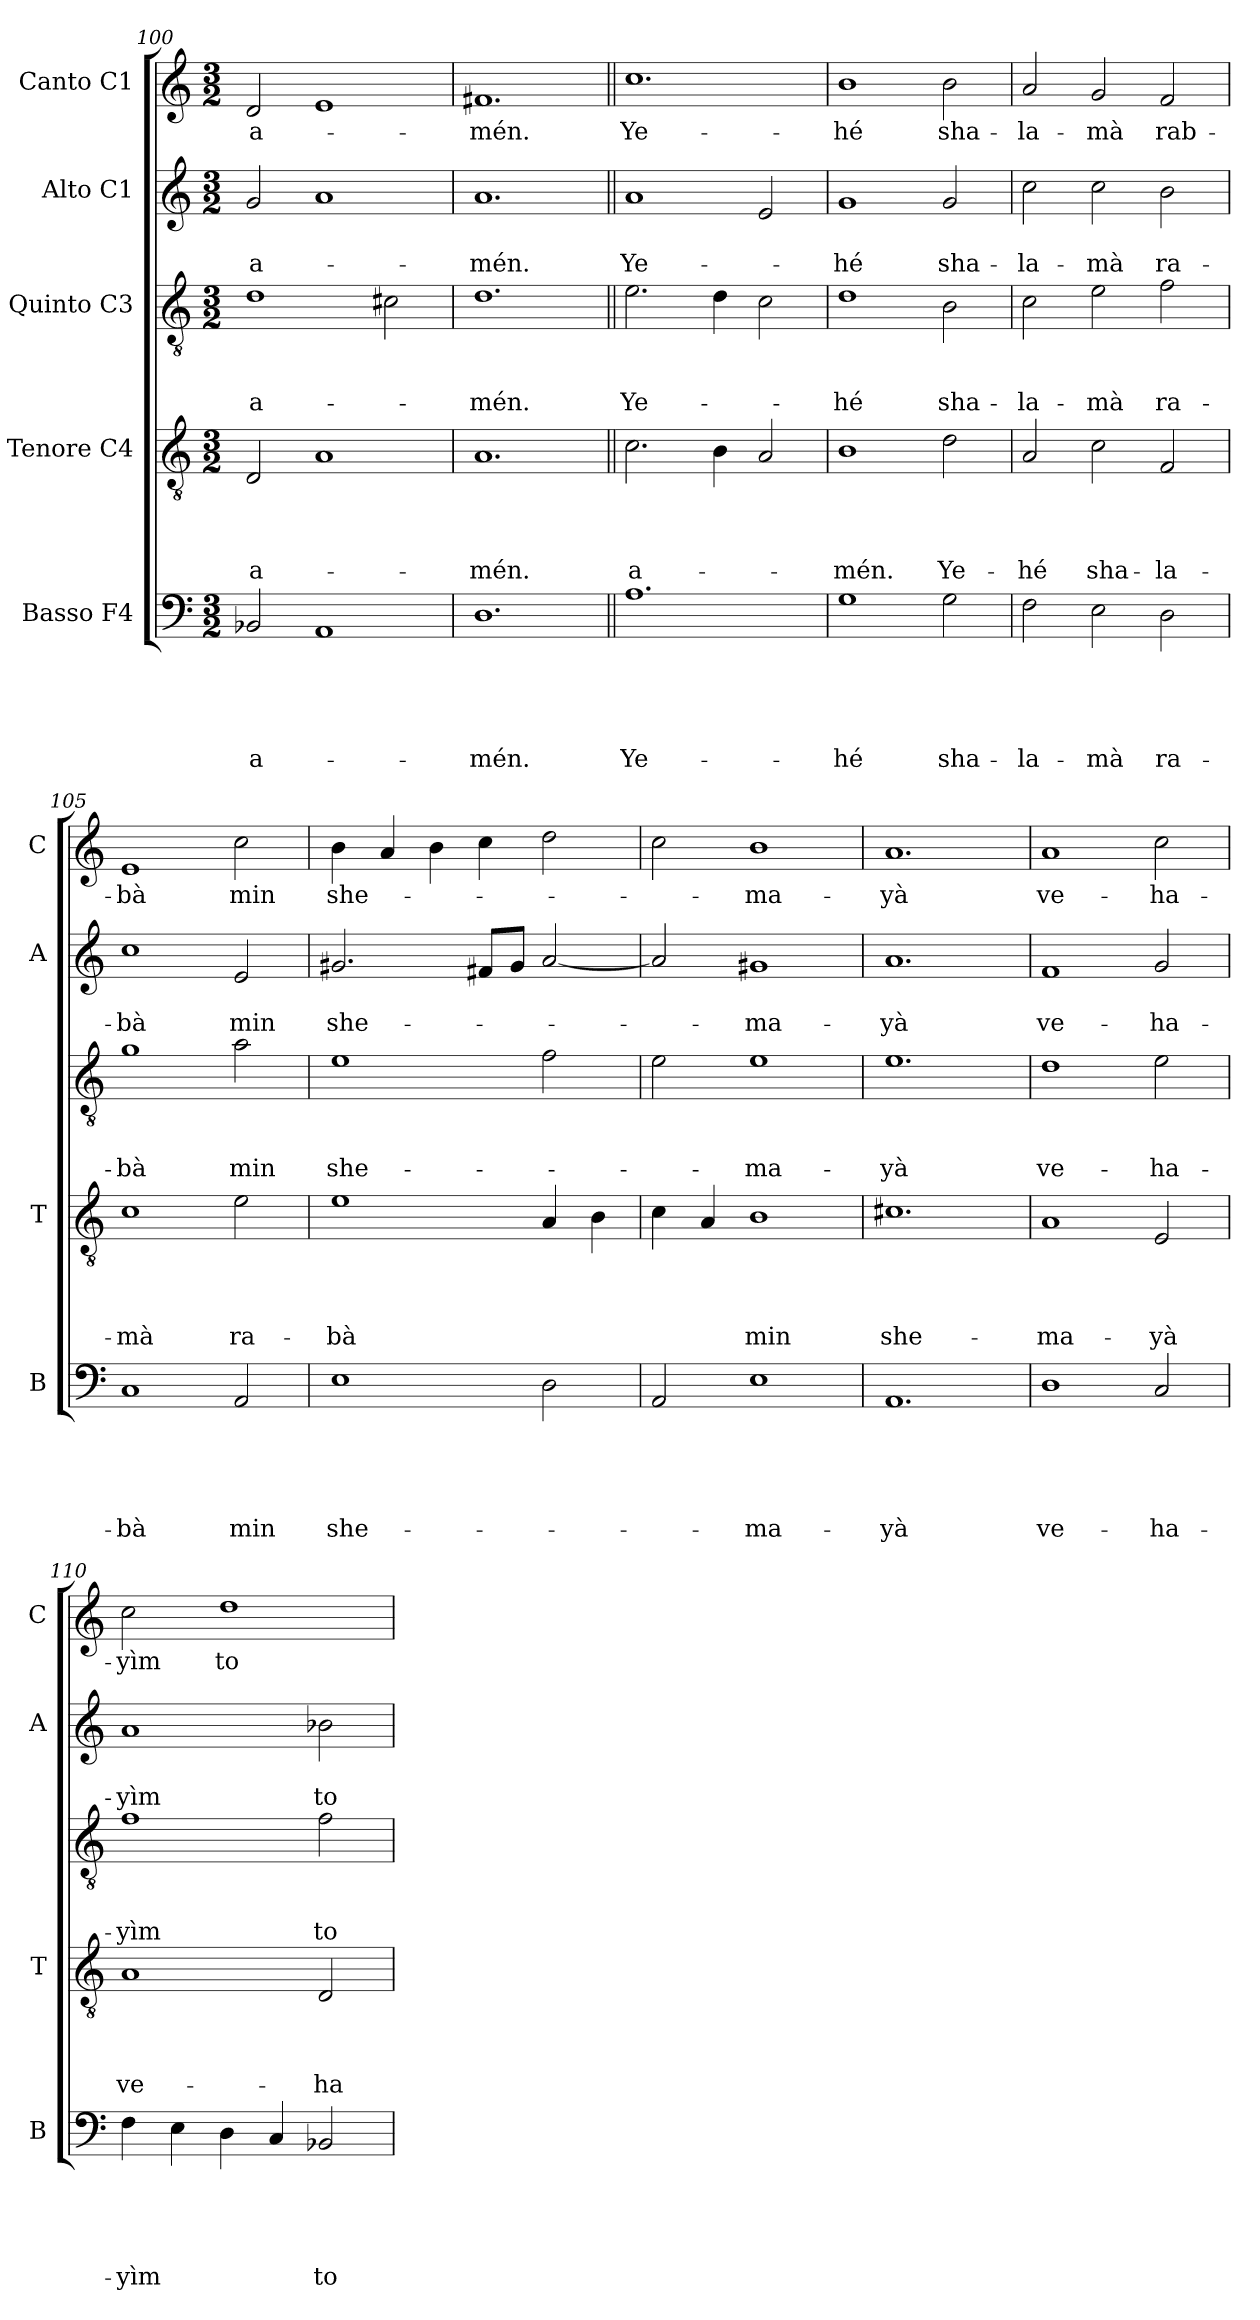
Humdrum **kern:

**kern	**text	**text	**text	**text	**text	**kern	**text	**text	**text	**text	**kern	**text	**text	**text	**kern	**text	**text	**kern	**text
*part5	*part5	*part5	*part5	*part5	*part5	*part4	*part4	*part4	*part4	*part4	*part3	*part3	*part3	*part3	*part2	*part2	*part2	*part1	*part1
*staff5	*staff5	*staff5	*staff5	*staff5	*staff5	*staff4	*staff4	*staff4	*staff4	*staff4	*staff3	*staff3	*staff3	*staff3	*staff2	*staff2	*staff2	*staff1	*staff1
*I"Basso F4	*	*	*	*	*	*I"Tenore C4	*	*	*	*	*I"Quinto C3	*	*	*	*I"Alto C1	*	*	*I"Canto C1	*
*I'B	*	*	*	*	*	*I'T	*	*	*	*	*	*	*	*	*I'A	*	*	*I'C	*
*clefF4	*	*	*	*	*	*clefGv2	*	*	*	*	*clefGv2	*	*	*	*clefG2	*	*	*clefG2	*
*k[]	*	*	*	*	*	*k[]	*	*	*	*	*k[]	*	*	*	*k[]	*	*	*k[]	*
*C:	*	*	*	*	*	*C:	*	*	*	*	*C:	*	*	*	*C:	*	*	*C:	*
*M3/2	*	*	*	*	*	*M3/2	*	*	*	*	*M3/2	*	*	*	*M3/2	*	*	*M3/2	*
=100	=100	=100	=100	=100	=100	=100	=100	=100	=100	=100	=100	=100	=100	=100	=100	=100	=100	=100	=100
!	!	!	!	!	!LO:LY:b	!	!	!	!	!LO:LY:b	!	!	!	!LO:LY:b	!	!	!LO:LY:b	!	!LO:LY:b
2BB-X/	.	.	.	.	a-	2D/	.	.	.	a-	1d	.	.	a-	2g/	.	a-	2d/	a-
1AA	.	.	.	.	.	1A	.	.	.	.	.	.	.	.	1a	.	.	1e	.
.	.	.	.	.	.	.	.	.	.	.	2c#X\	.	.	.	.	.	.	.	.
=101	=101	=101	=101	=101	=101	=101	=101	=101	=101	=101	=101	=101	=101	=101	=101	=101	=101	=101	=101
!	!	!	!	!	!LO:LY:b	!	!	!	!	!LO:LY:b	!	!	!	!LO:LY:b	!	!	!LO:LY:b	!	!LO:LY:b
1.D	.	.	.	.	-mén.	1.A	.	.	.	-mén.	1.d	.	.	-mén.	1.a	.	-mén.	1.f#X	-mén.
=102||	=102||	=102||	=102||	=102||	=102||	=102||	=102||	=102||	=102||	=102||	=102||	=102||	=102||	=102||	=102||	=102||	=102||	=102||	=102||
!	!	!	!	!	!LO:LY:b	!	!	!	!	!LO:LY:b	!	!	!	!LO:LY:b	!	!	!LO:LY:b	!	!LO:LY:b
1.A	.	.	.	.	Ye-	2.c\	.	.	.	a-	2.e\	.	.	Ye-	1a	.	Ye-	1.cc	Ye-
.	.	.	.	.	.	4B\	.	.	.	.	4d\	.	.	.	.	.	.	.	.
.	.	.	.	.	.	2A/	.	.	.	.	2c\	.	.	.	2e/	.	.	.	.
=103	=103	=103	=103	=103	=103	=103	=103	=103	=103	=103	=103	=103	=103	=103	=103	=103	=103	=103	=103
!	!	!	!	!	!LO:LY:b	!	!	!	!	!LO:LY:b	!	!	!	!LO:LY:b	!	!	!LO:LY:b	!	!LO:LY:b
1G	.	.	.	.	-hé	1B	.	.	.	-mén.	1d	.	.	-hé	1g	.	-hé	1b	-hé
!	!	!	!	!	!LO:LY:b	!	!	!	!	!LO:LY:b	!	!	!	!LO:LY:b	!	!	!LO:LY:b	!	!LO:LY:b
2G\	.	.	.	.	sha-	2d\	.	.	.	Ye-	2B\	.	.	sha-	2g/	.	sha-	2b\	sha-
=104	=104	=104	=104	=104	=104	=104	=104	=104	=104	=104	=104	=104	=104	=104	=104	=104	=104	=104	=104
!	!	!	!	!	!LO:LY:b	!	!	!	!	!LO:LY:b	!	!	!	!LO:LY:b	!	!	!LO:LY:b	!	!LO:LY:b
2F\	.	.	.	.	-la-	2A/	.	.	.	-hé	2c\	.	.	-la-	2cc\	.	-la-	2a/	-la-
!	!	!	!	!	!LO:LY:b	!	!	!	!	!LO:LY:b	!	!	!	!LO:LY:b	!	!	!LO:LY:b	!	!LO:LY:b
2E\	.	.	.	.	-mà	2c\	.	.	.	sha-	2e\	.	.	-mà	2cc\	.	-mà	2g/	-mà
!	!	!	!	!	!LO:LY:b	!	!	!	!	!LO:LY:b	!	!	!	!LO:LY:b	!	!	!LO:LY:b	!	!LO:LY:b
2D\	.	.	.	.	ra-	2F/	.	.	.	-la-	2f\	.	.	ra-	2b\	.	ra-	2f/	rab-
=105	=105	=105	=105	=105	=105	=105	=105	=105	=105	=105	=105	=105	=105	=105	=105	=105	=105	=105	=105
!	!	!	!	!	!LO:LY:b	!	!	!	!	!LO:LY:b	!	!	!	!LO:LY:b	!	!	!LO:LY:b	!	!LO:LY:b
1C	.	.	.	.	-bà	1c	.	.	.	-mà	1g	.	.	-bà	1cc	.	-bà	1e	-bà
!	!	!	!	!	!LO:LY:b	!	!	!	!	!LO:LY:b	!	!	!	!LO:LY:b	!	!	!LO:LY:b	!	!LO:LY:b
2AA/	.	.	.	.	min	2e\	.	.	.	ra-	2a\	.	.	min	2e/	.	min	2cc\	min
!!LO:LB:g=z
=106	=106	=106	=106	=106	=106	=106	=106	=106	=106	=106	=106	=106	=106	=106	=106	=106	=106	=106	=106
!	!	!	!	!	!LO:LY:b	!	!	!	!	!LO:LY:b	!	!	!	!LO:LY:b	!	!	!LO:LY:b	!	!LO:LY:b
1E	.	.	.	.	she-	1e	.	.	.	-bà	1e	.	.	she-	2.g#X/	.	she-	4b\	she-
.	.	.	.	.	.	.	.	.	.	.	.	.	.	.	.	.	.	4a/	.
.	.	.	.	.	.	.	.	.	.	.	.	.	.	.	.	.	.	4b\	.
.	.	.	.	.	.	.	.	.	.	.	.	.	.	.	8f#X/L	.	.	4cc\	.
.	.	.	.	.	.	.	.	.	.	.	.	.	.	.	8g#/J	.	.	.	.
2D\	.	.	.	.	.	4A/	.	.	.	.	2f\	.	.	.	[2a/	.	.	2dd\	.
.	.	.	.	.	.	4B\	.	.	.	.	.	.	.	.	.	.	.	.	.
=107	=107	=107	=107	=107	=107	=107	=107	=107	=107	=107	=107	=107	=107	=107	=107	=107	=107	=107	=107
2AA/	.	.	.	.	.	4c\	.	.	.	.	2e\	.	.	.	2a/]	.	.	2cc\	.
.	.	.	.	.	.	4A/	.	.	.	.	.	.	.	.	.	.	.	.	.
!	!	!	!	!	!LO:LY:b	!	!	!	!	!LO:LY:b	!	!	!	!LO:LY:b	!	!	!LO:LY:b	!	!LO:LY:b
1E	.	.	.	.	-ma-	1B	.	.	.	min	1e	.	.	-ma-	1g#X	.	-ma-	1b	-ma-
=108	=108	=108	=108	=108	=108	=108	=108	=108	=108	=108	=108	=108	=108	=108	=108	=108	=108	=108	=108
!	!	!	!	!	!LO:LY:b	!	!	!	!	!LO:LY:b	!	!	!	!LO:LY:b	!	!	!LO:LY:b	!	!LO:LY:b
1.AA	.	.	.	.	-yà	1.c#X	.	.	.	she-	1.e	.	.	-yà	1.a	.	-yà	1.a	-yà
=109	=109	=109	=109	=109	=109	=109	=109	=109	=109	=109	=109	=109	=109	=109	=109	=109	=109	=109	=109
!	!	!	!	!	!LO:LY:b	!	!	!	!	!LO:LY:b	!	!	!	!LO:LY:b	!	!	!LO:LY:b	!	!LO:LY:b
1D	.	.	.	.	ve-	1A	.	.	.	-ma-	1d	.	.	ve-	1f	.	ve-	1a	ve-
!	!	!	!	!	!LO:LY:b	!	!	!	!	!LO:LY:b	!	!	!	!LO:LY:b	!	!	!LO:LY:b	!	!LO:LY:b
2C/	.	.	.	.	-ha-	2E/	.	.	.	-yà	2e\	.	.	-ha-	2g/	.	-ha-	2cc\	-ha-
=110	=110	=110	=110	=110	=110	=110	=110	=110	=110	=110	=110	=110	=110	=110	=110	=110	=110	=110	=110
!	!	!	!	!	!LO:LY:b	!	!	!	!	!LO:LY:b	!	!	!	!LO:LY:b	!	!	!LO:LY:b	!	!LO:LY:b
4F\	.	.	.	.	-yìm	1A	.	.	.	ve-	1f	.	.	-yìm	1a	.	-yìm	2cc\	-yìm
4E\	.	.	.	.	.	.	.	.	.	.	.	.	.	.	.	.	.	.	.
!	!	!	!	!	!	!	!	!	!	!	!	!	!	!	!	!	!	!	!LO:LY:b
4D\	.	.	.	.	.	.	.	.	.	.	.	.	.	.	.	.	.	1dd	to-
4C/	.	.	.	.	.	.	.	.	.	.	.	.	.	.	.	.	.	.	.
!	!	!	!	!	!LO:LY:b	!	!	!	!	!LO:LY:b	!	!	!	!LO:LY:b	!	!	!LO:LY:b	!	!
2BB-X/	.	.	.	.	to-	2D/	.	.	.	-ha-	2f\	.	.	to-	2b-X\	.	to-	.	.
=	=	=	=	=	=	=	=	=	=	=	=	=	=	=	=	=	=	=	=
*-	*-	*-	*-	*-	*-	*-	*-	*-	*-	*-	*-	*-	*-	*-	*-	*-	*-	*-	*-
